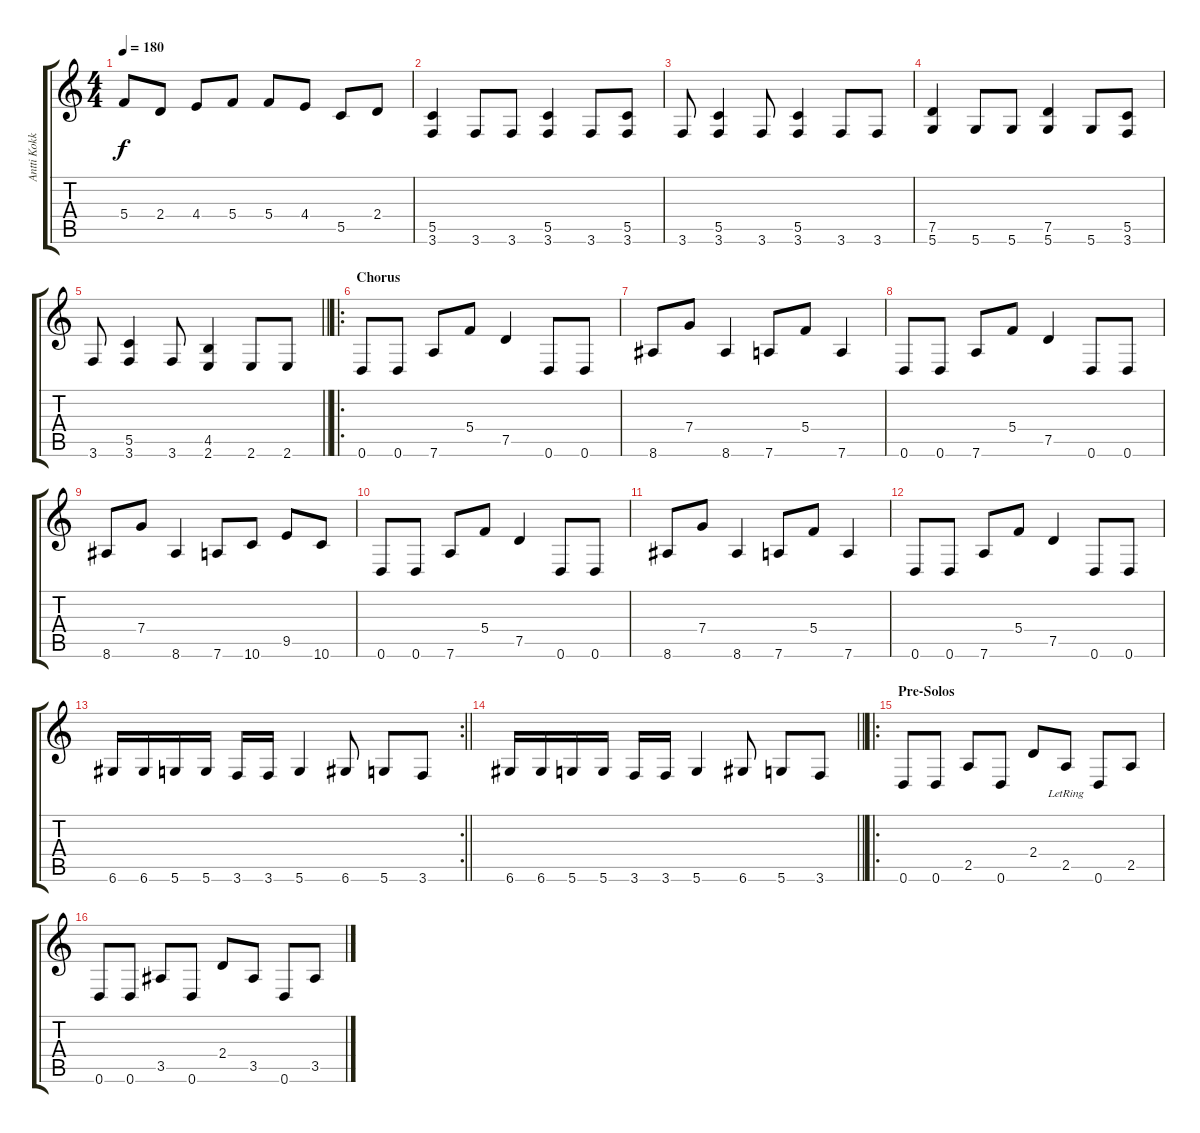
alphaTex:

\track ("Antti Kokko" "Antti Kokk") {instrument distortionguitar}
\staff {score tabs}
\tuning (D4 A3 F3 C3 G2 D2) {hide}
\ts (4 4)
\tempo 180
\clef g2
\ks c
5.4{t}.8{dy f} 2.4.8 4.4.8 5.4.8 5.4.8 4.4.8 5.5.8 2.4.8 |
(5.5 3.6).4 3.6.8 3.6.8 (5.5 3.6).4 3.6.8 (5.5 3.6).8 |
3.6.8 (5.5 3.6).4 3.6.8 (5.5 3.6).4 3.6.8 3.6.8 |
(7.5 5.6).4 5.6.8 5.6.8 (7.5 5.6).4 5.6.8 (5.5 3.6).8 |
\barLineRight lightlight
3.6.8 (5.5 3.6).4 3.6.8 (4.5 2.6).4 2.6.8 2.6.8 |
\ro
\section ("" "Chorus")
0.6.8 0.6.8 7.6.8 5.4.8 7.5.4 0.6.8 0.6.8 |
8.6.8 7.4.8 8.6.4 7.6.8 5.4.8 7.6.4 |
0.6.8 0.6.8 7.6.8 5.4.8 7.5.4 0.6.8 0.6.8 |
8.6.8 7.4.8 8.6.4 7.6.8 10.6.8 9.5.8 10.6.8 |
0.6.8 0.6.8 7.6.8 5.4.8 7.5.4 0.6.8 0.6.8 |
8.6.8 7.4.8 8.6.4 7.6.8 5.4.8 7.6.4 |
0.6.8 0.6.8 7.6.8 5.4.8 7.5.4 0.6.8 0.6.8 |
\rc 2
\barLineRight lightlight
6.6.16 6.6.16 5.6.16 5.6.16 3.6.16 3.6.16 5.6.4 6.6.8 5.6.8 3.6.8 |
\barLineRight lightlight
6.6.16 6.6.16 5.6.16 5.6.16 3.6.16 3.6.16 5.6.4 6.6.8 5.6.8 3.6.8 |
\ro
\section ("" "Pre-Solos")
0.6.8 0.6.8 2.5.8 0.6.8 2.4.8 2.5{lr}.8 0.6.8 2.5.8 |
0.6.8 0.6.8 3.5.8 0.6.8 2.4.8 3.5.8 0.6.8 3.5.8
